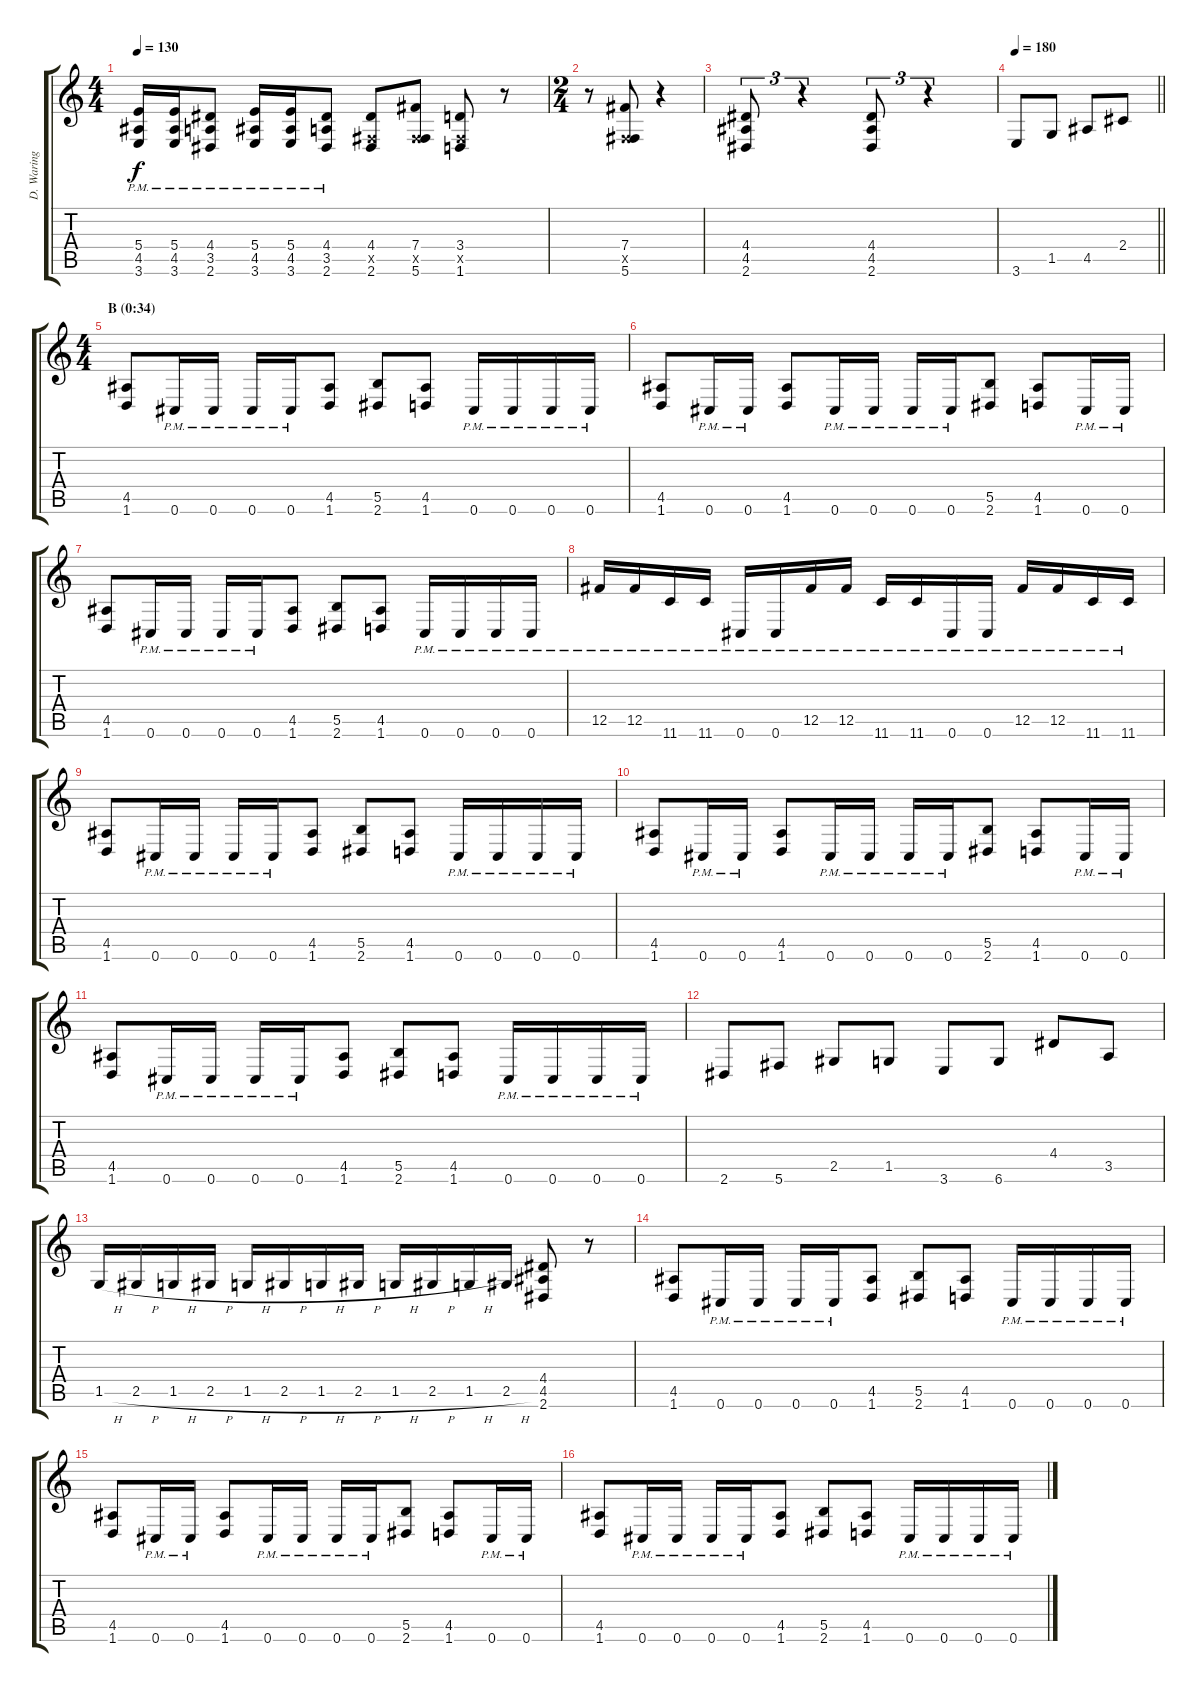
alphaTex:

\track ("D. Waring Gtr." "D. Waring ") {instrument distortionguitar}
\staff {score tabs}
\tuning (Db4 Ab3 E3 B2 Gb2 Db2) {hide}
\ts (4 4)
\tempo 130
\clef g2
\ks c
(5.4{pm} 4.5{pm} 3.6{pm}).16{dy f} (5.4{pm} 4.5{pm} 3.6{pm}).16 (4.4{pm} 3.5{pm} 2.6{pm}).8 (5.4{pm} 4.5{pm} 3.6{pm}).16 (5.4{pm} 4.5{pm} 3.6{pm}).16 (4.4{pm} 3.5{pm} 2.6{pm}).8 (4.4 0.5{x} 2.6).8 (7.4 0.5{x} 5.6).8 (3.4 0.5{x} 1.6).8 r.8 |
\ts (2 4)
r.8 (7.4 0.5{x} 5.6).8 r.4 |
(4.4 4.5 2.6).8{tu (3 2)} r.4{tu (3 2)} (4.4 4.5 2.6).8{tu (3 2)} r.4{tu (3 2)} |
\tempo 180
\barLineRight lightlight
3.6.8 1.5.8 4.5.8 2.4.8 |
\ts (4 4)
\section ("" "B (0:34)")
(4.5 1.6).8 0.6{pm}.16 0.6{pm}.16 0.6{pm}.16 0.6{pm}.16 (4.5 1.6).8 (5.5 2.6).8 (4.5 1.6).8 0.6{pm}.16 0.6{pm}.16 0.6{pm}.16 0.6{pm}.16 |
(4.5 1.6).8 0.6{pm}.16 0.6{pm}.16 (4.5 1.6).8 0.6{pm}.16 0.6{pm}.16 0.6{pm}.16 0.6{pm}.16 (5.5 2.6).8 (4.5 1.6).8 0.6{pm}.16 0.6{pm}.16 |
(4.5 1.6).8 0.6{pm}.16 0.6{pm}.16 0.6{pm}.16 0.6{pm}.16 (4.5 1.6).8 (5.5 2.6).8 (4.5 1.6).8 0.6{pm}.16 0.6{pm}.16 0.6{pm}.16 0.6{pm}.16 |
12.5{pm}.16 12.5{pm}.16 11.6{pm}.16 11.6{pm}.16 0.6{pm}.16 0.6{pm}.16 12.5{pm}.16 12.5{pm}.16 11.6{pm}.16 11.6{pm}.16 0.6{pm}.16 0.6{pm}.16 12.5{pm}.16 12.5{pm}.16 11.6{pm}.16 11.6{pm}.16 |
(4.5 1.6).8 0.6{pm}.16 0.6{pm}.16 0.6{pm}.16 0.6{pm}.16 (4.5 1.6).8 (5.5 2.6).8 (4.5 1.6).8 0.6{pm}.16 0.6{pm}.16 0.6{pm}.16 0.6{pm}.16 |
(4.5 1.6).8 0.6{pm}.16 0.6{pm}.16 (4.5 1.6).8 0.6{pm}.16 0.6{pm}.16 0.6{pm}.16 0.6{pm}.16 (5.5 2.6).8 (4.5 1.6).8 0.6{pm}.16 0.6{pm}.16 |
(4.5 1.6).8 0.6{pm}.16 0.6{pm}.16 0.6{pm}.16 0.6{pm}.16 (4.5 1.6).8 (5.5 2.6).8 (4.5 1.6).8 0.6{pm}.16 0.6{pm}.16 0.6{pm}.16 0.6{pm}.16 |
2.6.8 5.6.8 2.5.8 1.5.8 3.6.8 6.6.8 4.4.8 3.5.8 |
1.5{h}.16 2.5{h}.16 1.5{h}.16 2.5{h}.16 1.5{h}.16 2.5{h}.16 1.5{h}.16 2.5{h}.16 1.5{h}.16 2.5{h}.16 1.5{h}.16 2.5{h}.16 (4.4 4.5 2.6).8 r.8 |
(4.5 1.6).8 0.6{pm}.16 0.6{pm}.16 0.6{pm}.16 0.6{pm}.16 (4.5 1.6).8 (5.5 2.6).8 (4.5 1.6).8 0.6{pm}.16 0.6{pm}.16 0.6{pm}.16 0.6{pm}.16 |
(4.5 1.6).8 0.6{pm}.16 0.6{pm}.16 (4.5 1.6).8 0.6{pm}.16 0.6{pm}.16 0.6{pm}.16 0.6{pm}.16 (5.5 2.6).8 (4.5 1.6).8 0.6{pm}.16 0.6{pm}.16 |
(4.5 1.6).8 0.6{pm}.16 0.6{pm}.16 0.6{pm}.16 0.6{pm}.16 (4.5 1.6).8 (5.5 2.6).8 (4.5 1.6).8 0.6{pm}.16 0.6{pm}.16 0.6{pm}.16 0.6{pm}.16
